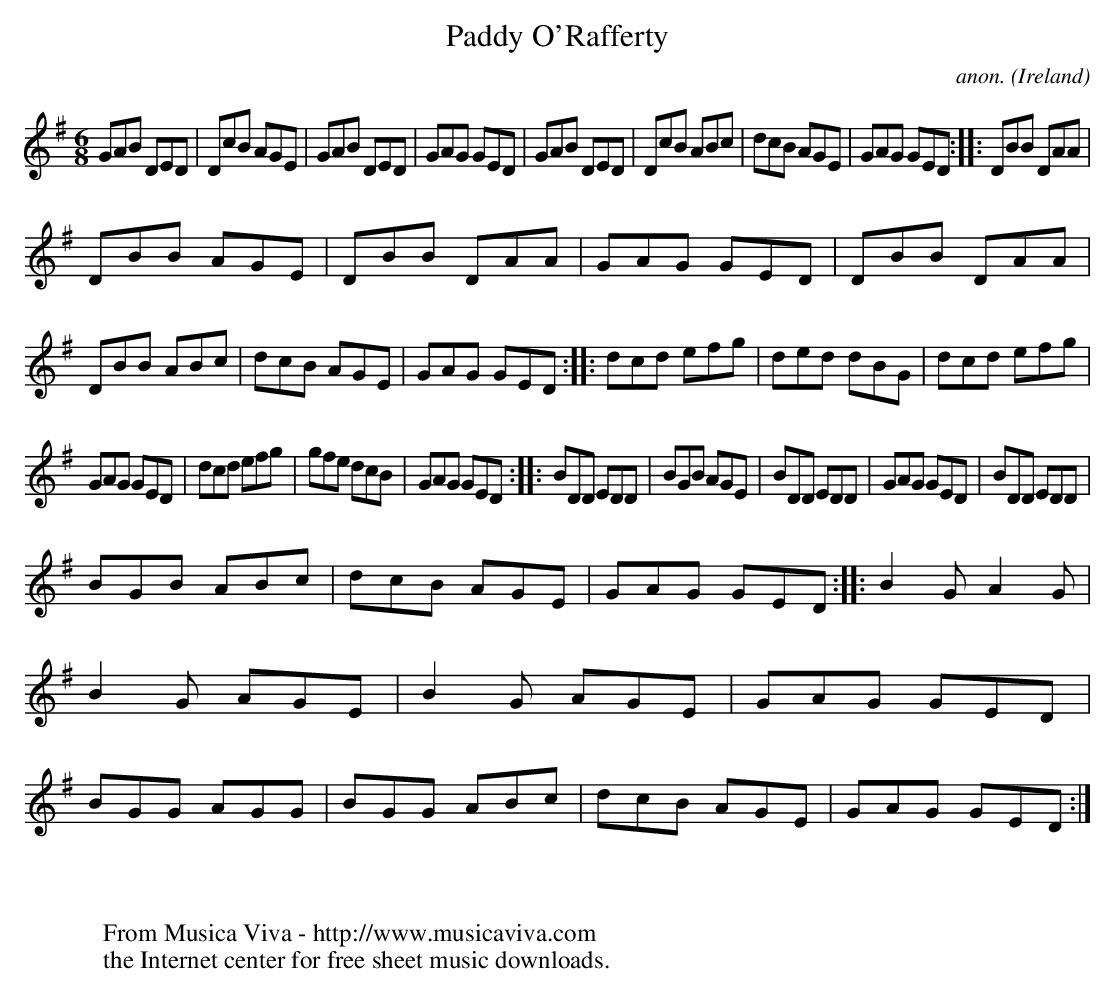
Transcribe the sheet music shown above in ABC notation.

X:1
T:Paddy O'Rafferty
C:anon.
O:Ireland
M:6/8
L:1/8
K:G
GAB DED|DcB AGE|GAB DED|GAG GED|GAB DED|DcB ABc|dcB AGE|GAG GED::DBB DAA|
DBB AGE|DBB DAA|GAG GED|DBB DAA|DBB ABc|dcB AGE|GAG GED::dcd efg|ded dBG|dcd efg|
GAG GED|dcd efg|gfe dcB|GAG GED::BDD EDD|BGB AGE|BDD EDD|GAG GED|BDD EDD|
BGB ABc|dcB AGE|GAG GED::B2G A2G|B2G AGE|B2G AGE|GAG GED|BGG AGG|BGG ABc|dcB AGE|GAG GED:|
W:
W:
W: From Musica Viva - http://www.musicaviva.com
W: the Internet center for free sheet music downloads.
